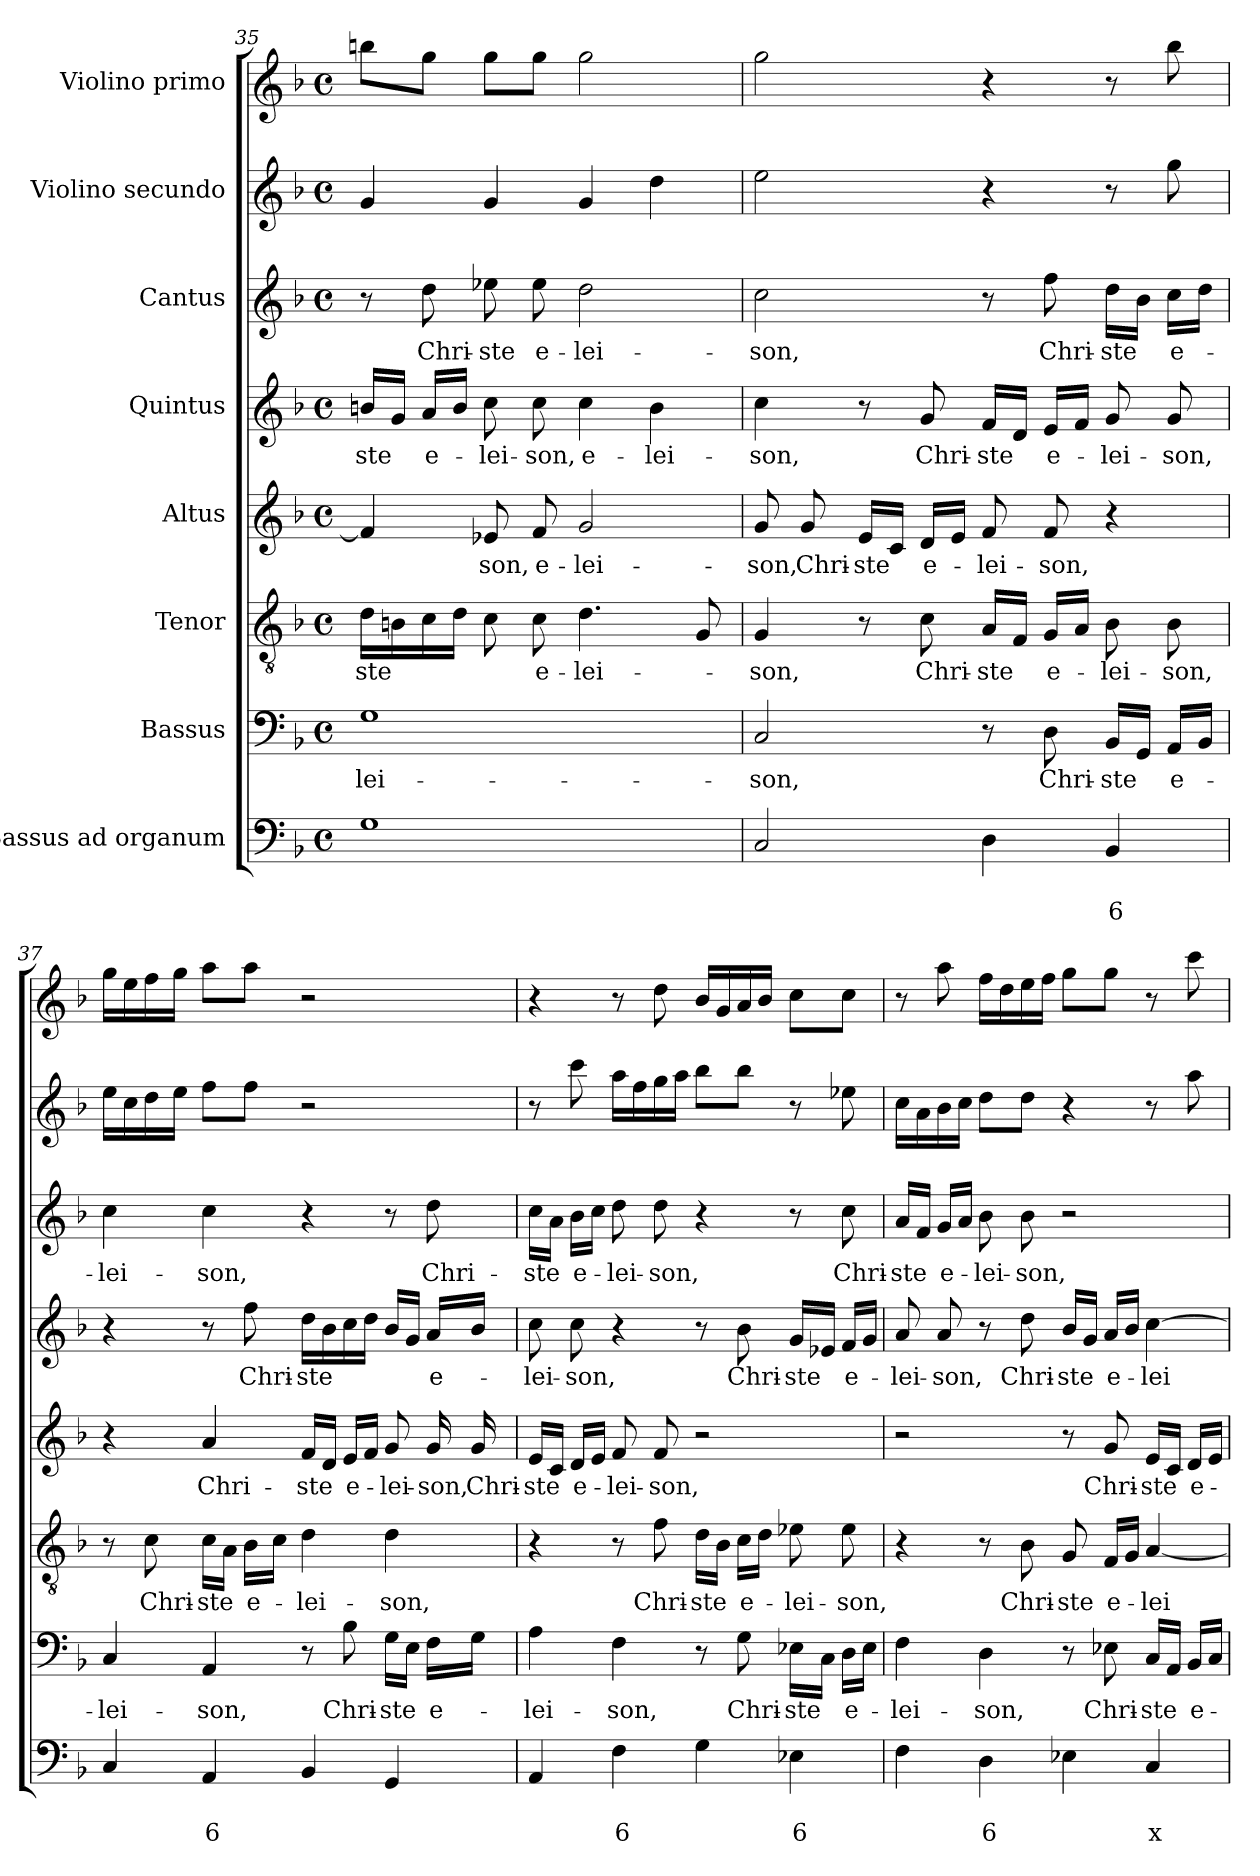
**kern	**text	**text	**kern	**text	**kern	**text	**kern	**text	**kern	**text	**kern	**text	**kern	**kern
*part8	*part8	*part8	*part7	*part7	*part6	*part6	*part5	*part5	*part4	*part4	*part3	*part3	*part2	*part1
*staff8	*staff8	*staff8	*staff7	*staff7	*staff6	*staff6	*staff5	*staff5	*staff4	*staff4	*staff3	*staff3	*staff2	*staff1
*I"Bassus ad  organum	*	*	*I"Bassus	*	*I"Tenor	*	*I"Altus	*	*I"Quintus	*	*I"Cantus	*	*I"Violino secundo	*I"Violino primo
*clefF4	*	*	*clefF4	*	*clefGv2	*	*clefG2	*	*clefG2	*	*clefG2	*	*clefG2	*clefG2
*k[b-]	*	*	*k[b-]	*	*k[b-]	*	*k[b-]	*	*k[b-]	*	*k[b-]	*	*k[b-]	*k[b-]
*F:	*	*	*F:	*	*F:	*	*F:	*	*F:	*	*F:	*	*F:	*F:
*M4/4	*	*	*M4/4	*	*M4/4	*	*M4/4	*	*M4/4	*	*M4/4	*	*M4/4	*M4/4
*met(c)	*	*	*met(c)	*	*met(c)	*	*met(c)	*	*met(c)	*	*met(c)	*	*met(c)	*met(c)
=35	=35	=35	=35	=35	=35	=35	=35	=35	=35	=35	=35	=35	=35	=35
!	!	!	!	!LO:LY:b	!	!LO:LY:b	!	!	!	!LO:LY:b	!	!	!	!
1G	.	.	1G	-lei-	16d\LL	-ste	4f/]	.	16bn/LL	-ste	8r	.	4g/	8bbn\L
.	.	.	.	.	16Bn\	.	.	.	16g/JJ	.	.	.	.	.
!	!	!	!	!	!	!	!	!	!	!LO:LY:b	!	!LO:LY:b	!	!
.	.	.	.	.	16c\	.	.	.	16a/LL	e-	8dd\	Chri-	.	8gg\J
.	.	.	.	.	16d\JJ	.	.	.	16b/JJ	.	.	.	.	.
!	!	!	!	!	!	!	!	!LO:LY:b	!	!LO:LY:b	!	!LO:LY:b	!	!
.	.	.	.	.	8c\	.	8e-X/	-son,	8cc\	-lei-	8ee-X\	-ste	4g/	8gg\L
!	!	!	!	!	!	!LO:LY:b	!	!LO:LY:b	!	!LO:LY:b	!	!LO:LY:b	!	!
.	.	.	.	.	8c\	e-	8f/	e-	8cc\	-son,	8ee-\	e-	.	8gg\J
!	!	!	!	!	!	!LO:LY:b	!	!LO:LY:b	!	!LO:LY:b	!	!LO:LY:b	!	!
.	.	.	.	.	4.d\	-lei-	2g/	-lei-	4cc\	e-	2dd\	-lei-	4g/	2gg\
!	!	!	!	!	!	!	!	!	!	!LO:LY:b	!	!	!	!
.	.	.	.	.	.	.	.	.	4b\	-lei-	.	.	4dd\	.
.	.	.	.	.	8G/	.	.	.	.	.	.	.	.	.
=36	=36	=36	=36	=36	=36	=36	=36	=36	=36	=36	=36	=36	=36	=36
!	!	!	!	!LO:LY:b	!	!LO:LY:b	!	!LO:LY:b	!	!LO:LY:b	!	!LO:LY:b	!	!
2C/	.	.	2C/	-son,	4G/	-son,	8g/	-son,	4cc\	-son,	2cc\	-son,	2ee\	2gg\
!	!	!	!	!	!	!	!	!LO:LY:b	!	!	!	!	!	!
.	.	.	.	.	.	.	8g/	Chri-	.	.	.	.	.	.
!	!	!	!	!	!	!	!	!LO:LY:b	!	!	!	!	!	!
.	.	.	.	.	8r	.	16e/LL	-ste	8r	.	.	.	.	.
.	.	.	.	.	.	.	16c/JJ	.	.	.	.	.	.	.
!	!	!	!	!	!	!LO:LY:b	!	!LO:LY:b	!	!LO:LY:b	!	!	!	!
.	.	.	.	.	8c\	Chri-	16d/LL	e-	8g/	Chri-	.	.	.	.
.	.	.	.	.	.	.	16e/JJ	.	.	.	.	.	.	.
!	!	!	!	!	!	!LO:LY:b	!	!LO:LY:b	!	!LO:LY:b	!	!	!	!
4D\	.	.	8r	.	16A/LL	-ste	8f/	-lei-	16f/LL	-ste	8r	.	4r	4r
.	.	.	.	.	16F/JJ	.	.	.	16d/JJ	.	.	.	.	.
!	!	!	!	!LO:LY:b	!	!LO:LY:b	!	!LO:LY:b	!	!LO:LY:b	!	!LO:LY:b	!	!
.	.	.	8D\	Chri-	16G/LL	e-	8f/	-son,	16e/LL	e-	8ff\	Chri-	.	.
.	.	.	.	.	16A/JJ	.	.	.	16f/JJ	.	.	.	.	.
!	!	!LO:LY:b	!	!LO:LY:b	!	!LO:LY:b	!	!	!	!LO:LY:b	!	!LO:LY:b	!	!
4BB-/	.	6	16BB-/LL	-ste	8B-\	-lei-	4r	.	8g/	-lei-	16dd\LL	-ste	8r	8r
.	.	.	16GG/JJ	.	.	.	.	.	.	.	16b-\JJ	.	.	.
!	!	!	!	!LO:LY:b	!	!LO:LY:b	!	!	!	!LO:LY:b	!	!LO:LY:b	!	!
.	.	.	16AA/LL	e-	8B-\	-son,	.	.	8g/	-son,	16cc\LL	e-	8gg\	8bb-\
.	.	.	16BB-/JJ	.	.	.	.	.	.	.	16dd\JJ	.	.	.
=37	=37	=37	=37	=37	=37	=37	=37	=37	=37	=37	=37	=37	=37	=37
!	!	!	!	!LO:LY:b	!	!	!	!	!	!	!	!LO:LY:b	!	!
4C/	.	.	4C/	-lei-	8r	.	4r	.	4r	.	4cc\	-lei-	16ee\LL	16gg\LL
.	.	.	.	.	.	.	.	.	.	.	.	.	16cc\	16ee\
!	!	!	!	!	!	!LO:LY:b	!	!	!	!	!	!	!	!
.	.	.	.	.	8c\	Chri-	.	.	.	.	.	.	16dd\	16ff\
.	.	.	.	.	.	.	.	.	.	.	.	.	16ee\JJ	16gg\JJ
!	!	!LO:LY:b	!	!LO:LY:b	!	!LO:LY:b	!	!LO:LY:b	!	!	!	!LO:LY:b	!	!
4AA/	.	6	4AA/	-son,	16c\LL	-ste	4a/	Chri-	8r	.	4cc\	-son,	8ff\L	8aa\L
.	.	.	.	.	16A\JJ	.	.	.	.	.	.	.	.	.
!	!	!	!	!	!	!LO:LY:b	!	!	!	!LO:LY:b	!	!	!	!
.	.	.	.	.	16B-\LL	e-	.	.	8ff\	Chri-	.	.	8ff\J	8aa\J
.	.	.	.	.	16c\JJ	.	.	.	.	.	.	.	.	.
!	!	!	!	!	!	!LO:LY:b	!	!LO:LY:b	!	!LO:LY:b	!	!	!	!
4BB-/	.	.	8r	.	4d\	-lei-	16f/LL	-ste	16dd\LL	-ste	4r	.	2r	2r
.	.	.	.	.	.	.	16d/JJ	.	16b-\	.	.	.	.	.
!	!	!	!	!LO:LY:b	!	!	!	!LO:LY:b	!	!	!	!	!	!
.	.	.	8B-\	Chri-	.	.	16e/LL	e-	16cc\	.	.	.	.	.
.	.	.	.	.	.	.	16f/JJ	.	16dd\JJ	.	.	.	.	.
!	!	!	!	!LO:LY:b	!	!LO:LY:b	!	!LO:LY:b	!	!	!	!	!	!
4GG/	.	.	16G\LL	-ste	4d\	-son,	8g/	-lei-	16b-/LL	.	8r	.	.	.
.	.	.	16E\JJ	.	.	.	.	.	16g/JJ	.	.	.	.	.
!	!	!	!	!LO:LY:b	!	!	!	!LO:LY:b	!	!LO:LY:b	!	!LO:LY:b	!	!
.	.	.	16F\LL	e-	.	.	16g/	-son,	16a/LL	e-	8dd\	Chri-	.	.
!	!	!	!	!	!	!	!	!LO:LY:b	!	!	!	!	!	!
.	.	.	16G\JJ	.	.	.	16g/	Chri-	16b-/JJ	.	.	.	.	.
!!LO:PB:g=z
=38	=38	=38	=38	=38	=38	=38	=38	=38	=38	=38	=38	=38	=38	=38
!	!	!	!	!LO:LY:b	!	!	!	!LO:LY:b	!	!LO:LY:b	!	!LO:LY:b	!	!
4AA/	.	.	4A\	-lei-	4r	.	16e/LL	-ste	8cc\	-lei-	16cc\LL	-ste	8r	4r
.	.	.	.	.	.	.	16c/JJ	.	.	.	16a\JJ	.	.	.
!	!	!	!	!	!	!	!	!LO:LY:b	!	!LO:LY:b	!	!LO:LY:b	!	!
.	.	.	.	.	.	.	16d/LL	e-	8cc\	-son,	16b-\LL	e-	8ccc\	.
.	.	.	.	.	.	.	16e/JJ	.	.	.	16cc\JJ	.	.	.
!	!	!LO:LY:b	!	!LO:LY:b	!	!	!	!LO:LY:b	!	!	!	!LO:LY:b	!	!
4F\	.	6	4F\	-son,	8r	.	8f/	-lei-	4r	.	8dd\	-lei-	16aa\LL	8r
.	.	.	.	.	.	.	.	.	.	.	.	.	16ff\	.
!	!	!	!	!	!	!LO:LY:b	!	!LO:LY:b	!	!	!	!LO:LY:b	!	!
.	.	.	.	.	8f\	Chri-	8f/	-son,	.	.	8dd\	-son,	16gg\	8dd\
.	.	.	.	.	.	.	.	.	.	.	.	.	16aa\JJ	.
!	!	!	!	!	!	!LO:LY:b	!	!	!	!	!	!	!	!
4G\	.	.	8r	.	16d\LL	-ste	2r	.	8r	.	4r	.	8bb-\L	16b-/LL
.	.	.	.	.	16B-\JJ	.	.	.	.	.	.	.	.	16g/
!	!	!	!	!LO:LY:b	!	!LO:LY:b	!	!	!	!LO:LY:b	!	!	!	!
.	.	.	8G\	Chri-	16c\LL	e-	.	.	8b-\	Chri-	.	.	8bb-\J	16a/
.	.	.	.	.	16d\JJ	.	.	.	.	.	.	.	.	16b-/JJ
!	!	!LO:LY:b	!	!LO:LY:b	!	!LO:LY:b	!	!	!	!LO:LY:b	!	!	!	!
4E-X\	.	6	16E-X\LL	-ste	8e-X\	-lei-	.	.	16g/LL	-ste	8r	.	8r	8cc\L
.	.	.	16C\JJ	.	.	.	.	.	16e-X/JJ	.	.	.	.	.
!	!	!	!	!LO:LY:b	!	!LO:LY:b	!	!	!	!LO:LY:b	!	!LO:LY:b	!	!
.	.	.	16D\LL	e-	8e-\	-son,	.	.	16f/LL	e-	8cc\	Chri-	8ee-X\	8cc\J
.	.	.	16E-\JJ	.	.	.	.	.	16g/JJ	.	.	.	.	.
=39	=39	=39	=39	=39	=39	=39	=39	=39	=39	=39	=39	=39	=39	=39
!	!	!	!	!LO:LY:b	!	!	!	!	!	!LO:LY:b	!	!LO:LY:b	!	!
4F\	.	.	4F\	-lei-	4r	.	2r	.	8a/	-lei-	16a/LL	-ste	16cc\LL	8r
.	.	.	.	.	.	.	.	.	.	.	16f/JJ	.	16a\	.
!	!	!	!	!	!	!	!	!	!	!LO:LY:b	!	!LO:LY:b	!	!
.	.	.	.	.	.	.	.	.	8a/	-son,	16g/LL	e-	16b-\	8aa\
.	.	.	.	.	.	.	.	.	.	.	16a/JJ	.	16cc\JJ	.
!	!	!LO:LY:b	!	!LO:LY:b	!	!	!	!	!	!	!	!LO:LY:b	!	!
4D\	.	6	4D\	-son,	8r	.	.	.	8r	.	8b-\	-lei-	8dd\L	16ff\LL
.	.	.	.	.	.	.	.	.	.	.	.	.	.	16dd\
!	!	!	!	!	!	!LO:LY:b	!	!	!	!LO:LY:b	!	!LO:LY:b	!	!
.	.	.	.	.	8B-\	Chri-	.	.	8dd\	Chri-	8b-\	-son,	8dd\J	16ee\
.	.	.	.	.	.	.	.	.	.	.	.	.	.	16ff\JJ
!	!	!	!	!	!	!LO:LY:b	!	!	!	!LO:LY:b	!	!	!	!
4E-X\	.	.	8r	.	8G/	-ste	8r	.	16b-/LL	-ste	2r	.	4r	8gg\L
.	.	.	.	.	.	.	.	.	16g/JJ	.	.	.	.	.
!	!	!	!	!LO:LY:b	!	!LO:LY:b	!	!LO:LY:b	!	!LO:LY:b	!	!	!	!
.	.	.	8E-X\	Chri-	16F/LL	e-	8g/	Chri-	16a/LL	e-	.	.	.	8gg\J
.	.	.	.	.	16G/JJ	.	.	.	16b-/JJ	.	.	.	.	.
!	!	!LO:LY:b	!	!LO:LY:b	!	!LO:LY:b	!	!LO:LY:b	!	!LO:LY:b	!	!	!	!
4C/	.	x	16C/LL	-ste	[4A/	-lei-	16e/LL	-ste	[4cc\	-lei-	.	.	8r	8r
.	.	.	16AA/JJ	.	.	.	16c/JJ	.	.	.	.	.	.	.
!	!	!	!	!LO:LY:b	!	!	!	!LO:LY:b	!	!	!	!	!	!
.	.	.	16BB-/LL	e-	.	.	16d/LL	e-	.	.	.	.	8aa\	8ccc\
.	.	.	16C/JJ	.	.	.	16e/JJ	.	.	.	.	.	.	.
=	=	=	=	=	=	=	=	=	=	=	=	=	=	=
*-	*-	*-	*-	*-	*-	*-	*-	*-	*-	*-	*-	*-	*-	*-
